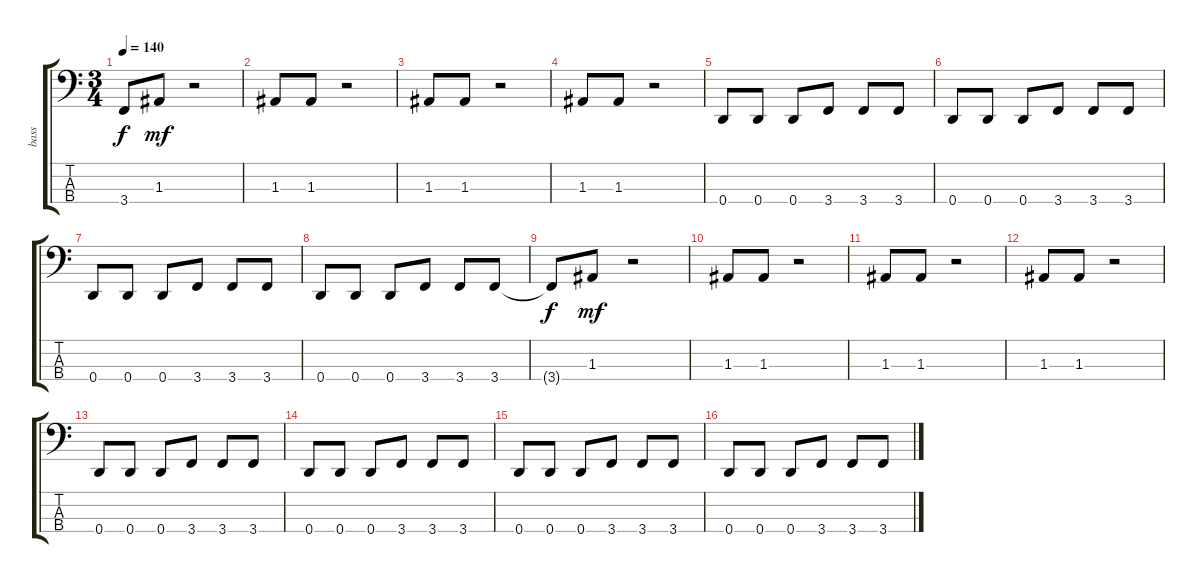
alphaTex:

\track ("bass" "bass") {instrument electricbasspick}
\staff {score tabs}
\tuning (G2 D2 A1 D1) {hide}
\ts (3 4)
\tempo 140
\clef f4
\ks c
3.4{t}.8{dy f} 1.3.8{dy mf} r.2 |
1.3.8 1.3.8 r.2 |
1.3.8 1.3.8 r.2 |
1.3.8 1.3.8 r.2 |
0.4.8 0.4.8 0.4.8 3.4.8 3.4.8 3.4.8 |
0.4.8 0.4.8 0.4.8 3.4.8 3.4.8 3.4.8 |
0.4.8 0.4.8 0.4.8 3.4.8 3.4.8 3.4.8 |
0.4.8 0.4.8 0.4.8 3.4.8 3.4.8 3.4.8 |
3.4{t}.8{dy f} 1.3.8{dy mf} r.2 |
1.3.8 1.3.8 r.2 |
1.3.8 1.3.8 r.2 |
1.3.8 1.3.8 r.2 |
0.4.8 0.4.8 0.4.8 3.4.8 3.4.8 3.4.8 |
0.4.8 0.4.8 0.4.8 3.4.8 3.4.8 3.4.8 |
0.4.8 0.4.8 0.4.8 3.4.8 3.4.8 3.4.8 |
0.4.8 0.4.8 0.4.8 3.4.8 3.4.8 3.4.8
